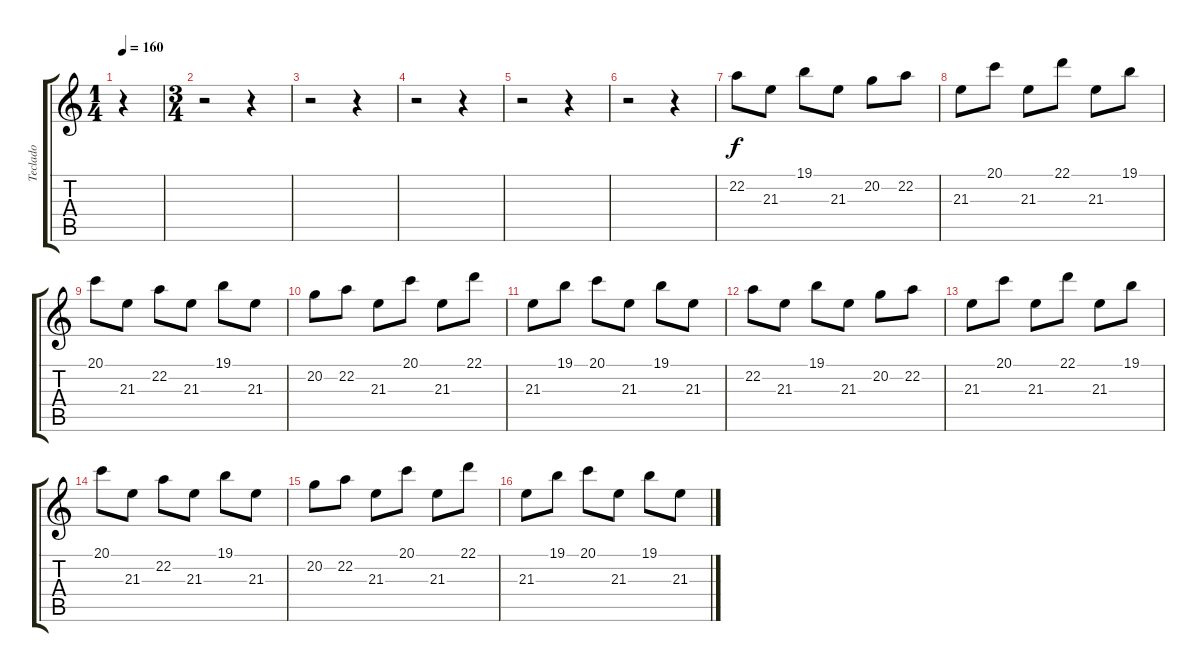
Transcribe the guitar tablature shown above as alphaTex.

\track ("Teclado" "Teclado") {instrument musicbox}
\staff {score tabs}
\tuning (E4 B3 G3 D3 A2 E2) {hide}
\ts (1 4)
\tempo 160
\clef g2
\ks c
r.4{dy f instrument musicbox} |
\ts (3 4)
r.2 r.4 |
r.2 r.4 |
r.2 r.4 |
r.2 r.4 |
r.2{volume 0} r.4 |
22.2.8{volume 14} 21.3.8 19.1.8 21.3.8 20.2.8 22.2.8 |
21.3.8 20.1.8 21.3.8 22.1.8 21.3.8 19.1.8 |
20.1.8 21.3.8 22.2.8 21.3.8 19.1.8 21.3.8 |
20.2.8 22.2.8 21.3.8 20.1.8 21.3.8 22.1.8 |
21.3.8 19.1.8 20.1.8 21.3.8 19.1.8 21.3.8 |
22.2.8 21.3.8 19.1.8 21.3.8 20.2.8 22.2.8 |
21.3.8 20.1.8 21.3.8 22.1.8 21.3.8 19.1.8 |
20.1.8 21.3.8 22.2.8 21.3.8 19.1.8 21.3.8 |
20.2.8 22.2.8 21.3.8 20.1.8 21.3.8 22.1.8 |
21.3.8 19.1.8 20.1.8 21.3.8 19.1.8 21.3.8
